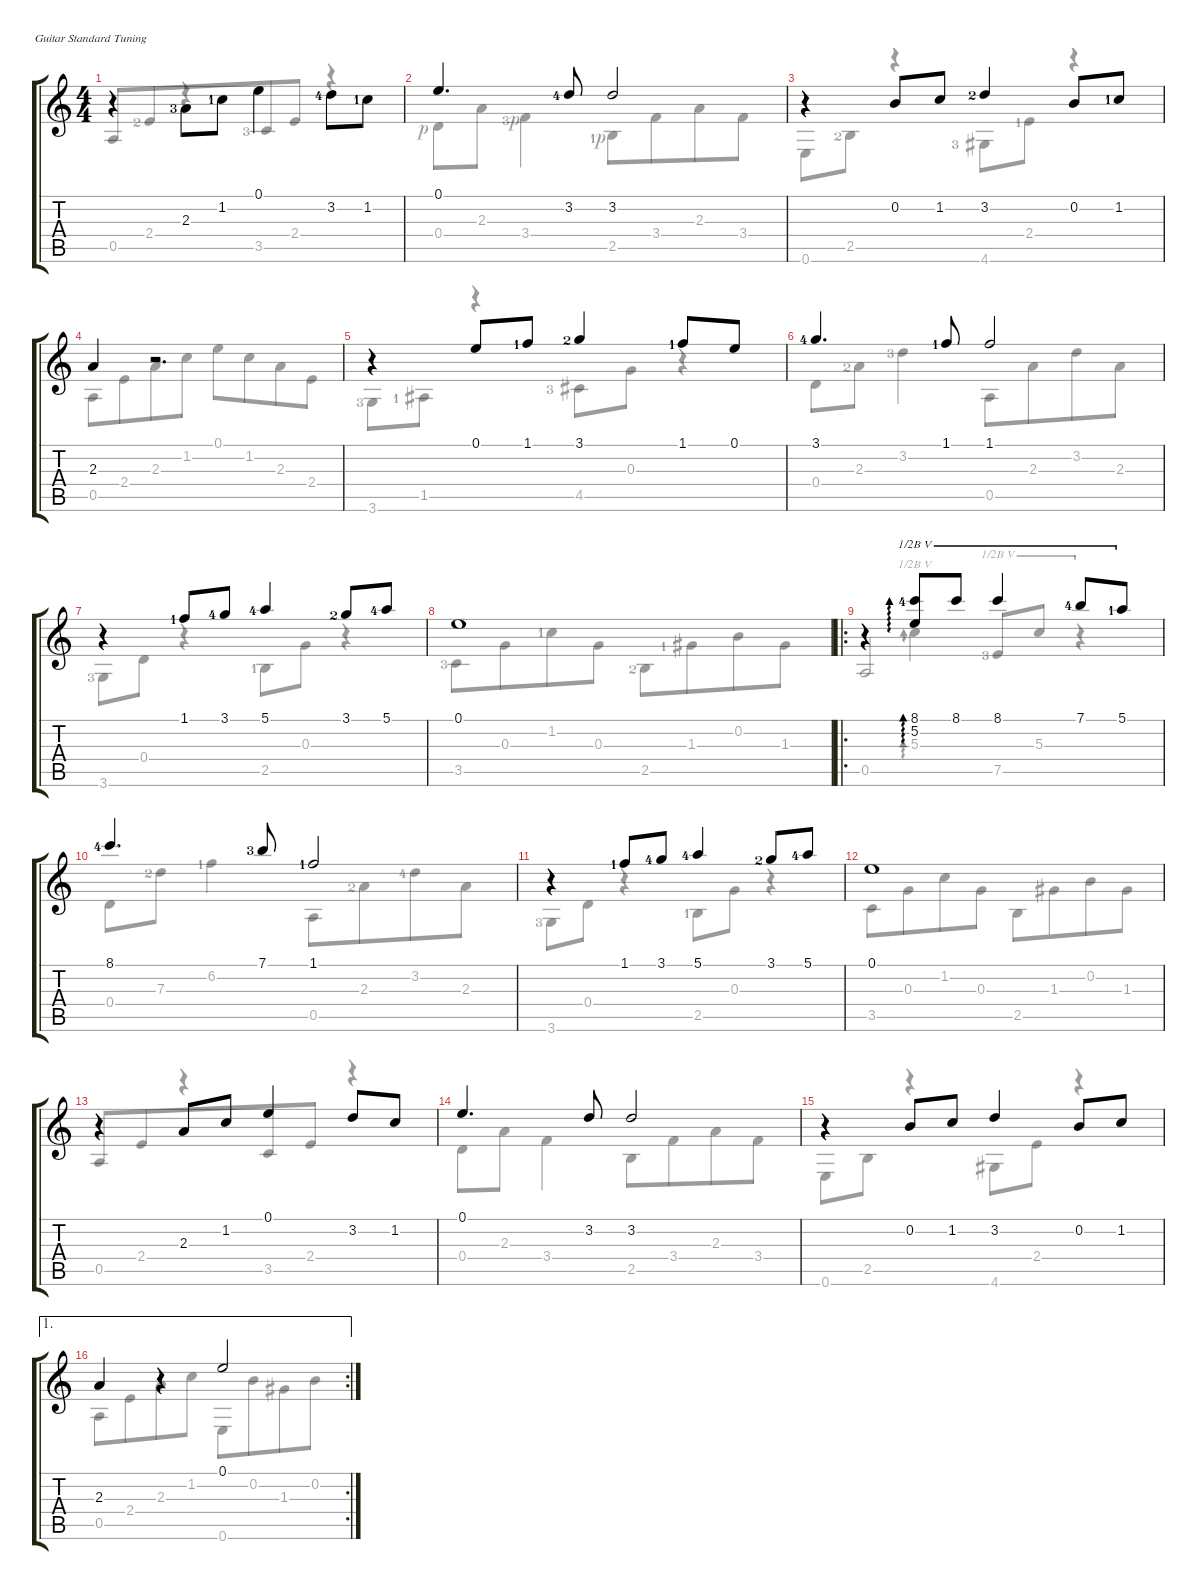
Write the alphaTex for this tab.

\defaultSystemsLayout 4
\hideDynamics
\singleTrackTrackNamePolicy hidden
\multiTrackTrackNamePolicy hidden
\firstSystemTrackNameMode fullname
\firstSystemTrackNameOrientation horizontal
\otherSystemsTrackNameOrientation horizontal
\track ("Nylon Guitar" "Nylon Guit") {instrument acousticguitarnylon}
\staff {score tabs}
\tuning (E4 B3 G3 D3 A2 E2)
\voice
\ts (4 4)
\tempo (100 hide)
\clef g2
\scale
0.369193
\ks aminor
r.4{dy mf instrument acousticguitarnylon beam invert beam merge} 2.3{lf 4}.8{beam merge} 1.2{lf 2}.8{beam merge} 0.1.4{beam merge} 3.2{lf 5}.8{beam merge} 1.2{lf 2}.8{beam merge} |
0.1.4{d} 3.2{lf 5}.8 3.2.2 |
r.4 0.2.8 1.2.8 3.2{lf 3}.4 0.2.8 1.2{lf 2}.8 |
2.3.4 r.2{d} |
r.4 0.1.8 1.1{lf 2}.8 3.1{lf 3}.4 1.1{lf 2}.8 0.1.8 |
3.1{lf 5}.4{d} 1.1{lf 2}.8 1.1.2 |
r.4 1.1{lf 2}.8 3.1{lf 5}.8 5.1{lf 5}.4 3.1{lf 3}.8 5.1{lf 5}.8 |
0.1.1{beam invert} |
\ro
r.4 (8.1{lf 5} 5.2).8{ad 0 barre (5 half)} 8.1.8{barre (5 half)} 8.1.4{barre (5 half)} 7.1{lf 5}.8{barre (5 half)} 5.1{lf 2}.8{barre (5 half)} |
8.1{lf 5}.4{d} 7.1{lf 4}.8 1.1{lf 2}.2 |
r.4 1.1{lf 2}.8 3.1{lf 5}.8 5.1{lf 5}.4 3.1{lf 3}.8 5.1{lf 5}.8 |
0.1.1 |
r.4 2.3.8 1.2.8 0.1.4 3.2.8 1.2.8 |
0.1.4{d} 3.2.8 3.2.2 |
r.4 0.2.8 1.2.8 3.2.4 0.2.8 1.2.8 |
\ae 1
\rc 2
2.3.4 r.4 0.1.2
\voice
\clef g2
\ottava regular
\simile none
\scale
0.369193
\ks aminor
0.5.8{dy mf beam merge} 2.4{lf 3}.8{beam merge} r.4{beam invert} 3.5{lf 4}.8 2.4.8 r.4{beam invert} |
0.4{rf 1}.8{beam merge} 2.3.8{beam merge} 3.4{lf 4 rf 1}.4{beam merge} 2.5{lf 2 rf 1}.8{beam merge} 3.4.8{beam merge} 2.3.8{beam merge} 3.4.8 |
0.6.8 2.5{lf 3}.8 r.4 4.6{lf 4}.8 2.4{lf 2}.8 r.4 |
0.5.8{beam merge} 2.4.8{beam merge} 2.3.8 1.2.8 0.1.8{beam merge} 1.2.8{beam merge} 2.3.8{beam merge} 2.4.8{beam merge} |
3.6{lf 4}.8 1.5{lf 2}.8 r.4 4.5{lf 4}.8 0.3.8 r.4 |
0.4.8{beam merge} 2.3{lf 3}.8{beam merge} 3.2{lf 4}.4 0.5.8{beam merge} 2.3.8{beam merge} 3.2.8{beam merge} 2.3.8 |
3.6{lf 4}.8 0.4.8 r.4 2.5{lf 2}.8 0.3.8 r.4 |
3.5{lf 4}.8{beam merge} 0.3.8{beam merge} 1.2{lf 2}.8{beam merge} 0.3.8 2.5{lf 3}.8{beam merge} 1.3{lf 2}.8{beam merge} 0.2.8{beam merge} 1.3.8 |
0.5.2{beam invert} 7.5{lf 4}.8{barre (5 half) beam invert} 5.3.8{barre (5 half)} r.4{barre (5 half)} |
0.4.8 7.3{lf 3}.8 6.2{lf 2}.4 0.5.8{beam merge} 2.3{lf 3}.8{beam merge} 3.2{lf 5}.8{beam merge} 2.3.8 |
3.6{lf 4}.8 0.4.8 r.4 2.5{lf 2}.8 0.3.8 r.4 |
3.5.8{beam merge} 0.3.8{beam merge} 1.2.8{beam merge} 0.3.8 2.5.8{beam merge} 1.3.8{beam merge} 0.2.8{beam merge} 1.3.8 |
0.5.8{beam merge} 2.4.8{beam merge} r.4{beam invert} 3.5.8 2.4.8 r.4{beam invert} |
0.4.8{beam merge} 2.3.8{beam merge} 3.4.4{beam merge} 2.5.8{beam merge} 3.4.8{beam merge} 2.3.8{beam merge} 3.4.8 |
0.6.8 2.5.8 r.4 4.6.8 2.4.8 r.4 |
0.5.8{beam merge} 2.4.8{beam merge} 2.3.8{beam merge} 1.2.8 0.6.8{beam merge} 0.2.8{beam merge} 1.3.8{beam merge} 0.2.8{beam merge}
\voice
\clef g2
\ottava regular
\simile none
\scale
0.369193
\ks aminor
|
|
|
|
|
|
|
|
r.4 5.3.4{ad 0 barre (5 half)} |
|
|
|
|
|
|
